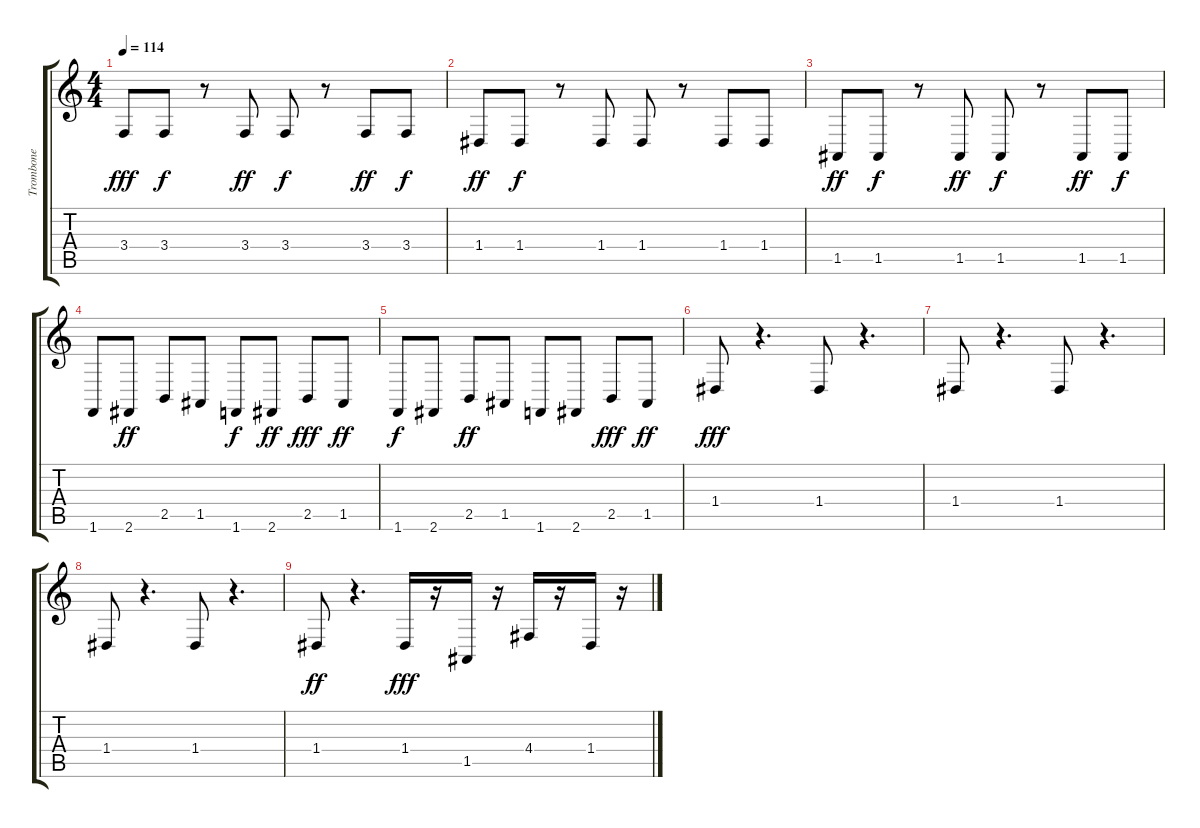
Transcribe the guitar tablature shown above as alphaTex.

\track ("Trombone" "Trombone") {instrument trombone}
\staff {score tabs}
\tuning (E4 B3 G3 D3 A2 E2) {hide}
\ts (4 4)
\tempo 114
\clef g2
\ks c
3.4.8{dy fff} 3.4.8{dy f} r.8 3.4.8{dy ff} 3.4.8{dy f} r.8 3.4.8{dy ff} 3.4.8{dy f} |
1.4.8{dy ff} 1.4.8{dy f} r.8 1.4.8 1.4.8 r.8 1.4.8 1.4.8 |
1.5.8{dy ff} 1.5.8{dy f} r.8 1.5.8{dy ff} 1.5.8{dy f} r.8 1.5.8{dy ff} 1.5.8{dy f} |
1.6.8 2.6.8{dy ff} 2.5.8 1.5.8 1.6.8{dy f} 2.6.8{dy ff} 2.5.8{dy fff} 1.5.8{dy ff} |
1.6.8{dy f} 2.6.8 2.5.8{dy ff} 1.5.8 1.6.8 2.6.8 2.5.8{dy fff} 1.5.8{dy ff} |
1.4.8{dy fff} r.4{d} 1.4.8 r.4{d} |
1.4.8 r.4{d} 1.4.8 r.4{d} |
1.4.8 r.4{d} 1.4.8 r.4{d} |
1.4.8{dy ff} r.4{d} 1.4.16{dy fff} r.16 1.5.16 r.16 4.4.16 r.16 1.4.16 r.16
